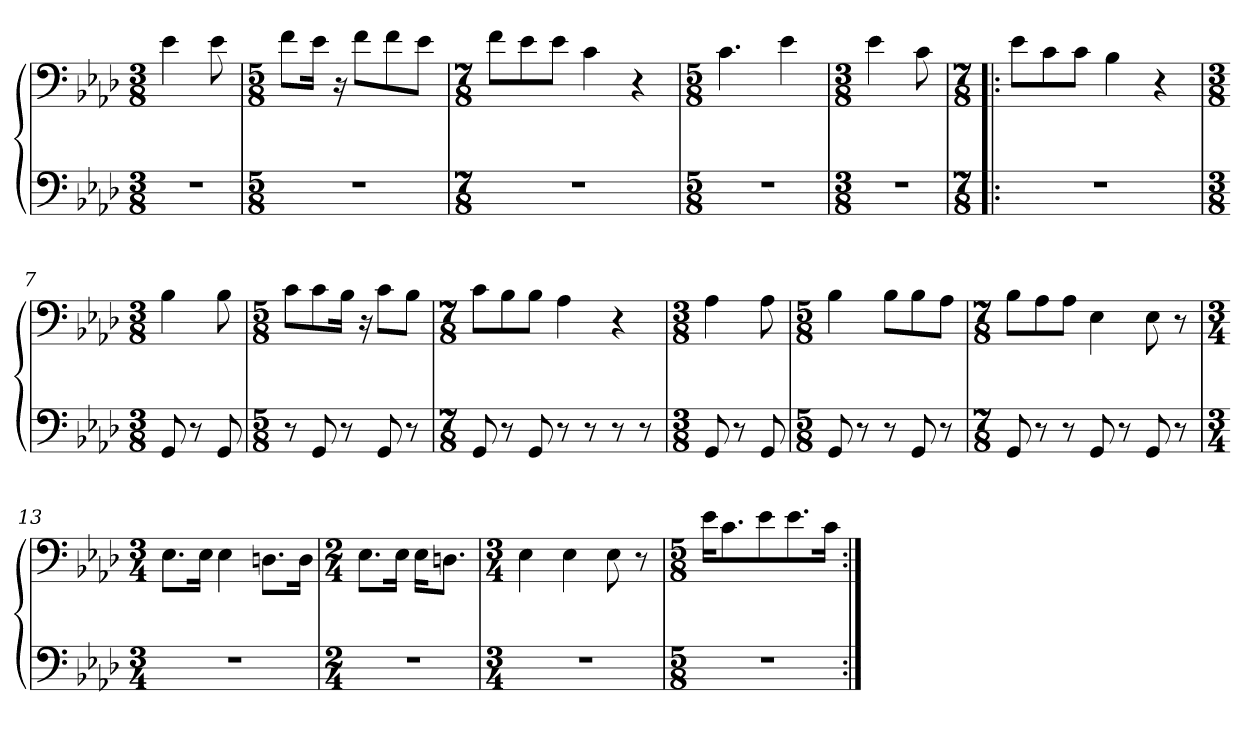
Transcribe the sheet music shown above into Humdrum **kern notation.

**kern	**kern
*part1	*part1
*staff2	*staff1
*clefF4	*clefF4
*k[b-e-a-d-]	*k[b-e-a-d-]
*M3/8	*M3/8
=1	=1
4.r	4e-\
.	8e-\
=2	=2
*M5/8	*M5/8
3...r	8f\L
.	16e-\Jk
.	16r
.	8f\L
.	8f\
.	8e-\J
=3	=3
*M7/8	*M7/8
2..r	8f\L
.	8e-\
.	8e-\J
.	4c\
.	4r
=4	=4
*M5/8	*M5/8
3...r	4.c\
.	4e-\
=5	=5
*M3/8	*M3/8
4.r	4e-\
.	8c\
=6!|:	=6!|:
*M7/8	*M7/8
2..r	8e-\L
.	8c\
.	8c\J
.	4B-\
.	4r
=7	=7
*M3/8	*M3/8
8GG/	4B-\
8r	.
8GG/	8B-\
=8	=8
*M5/8	*M5/8
8r	8c\L
8GG/	8c\
8r	16B-\Jk
.	16r
8GG/	8c\L
8r	8B-\J
=9	=9
*M7/8	*M7/8
8GG/	8c\L
8r	8B-\
8GG/	8B-\J
8r	4A-\
8r	.
8r	4r
8r	.
=10	=10
*M3/8	*M3/8
8GG/	4A-\
8r	.
8GG/	8A-\
=11	=11
*M5/8	*M5/8
8GG/	4B-\
8r	.
8r	8B-\L
8GG/	8B-\
8r	8A-\J
=12	=12
*M7/8	*M7/8
8GG/	8B-\L
8r	8A-\
8r	8A-\J
8GG/	4E-\
8r	.
8GG/	8E-\
8r	8r
=13	=13
*M3/4	*M3/4
2.r	8.E-\L
.	16E-\Jk
.	4E-\
.	8.Dn\L
.	16D\Jk
=14	=14
*M2/4	*M2/4
2r	8.E-\L
.	16E-\Jk
.	16E-\KL
.	8.Dn\J
=15	=15
*M3/4	*M3/4
2.r	4E-\
.	4E-\
.	8E-\
.	8r
=16	=16
*M5/8	*M5/8
3...r	16e-\KL
.	8.c\
.	8e-\
.	8.e-\
.	16c\Jk
=:|!	=:|!
*-	*-
